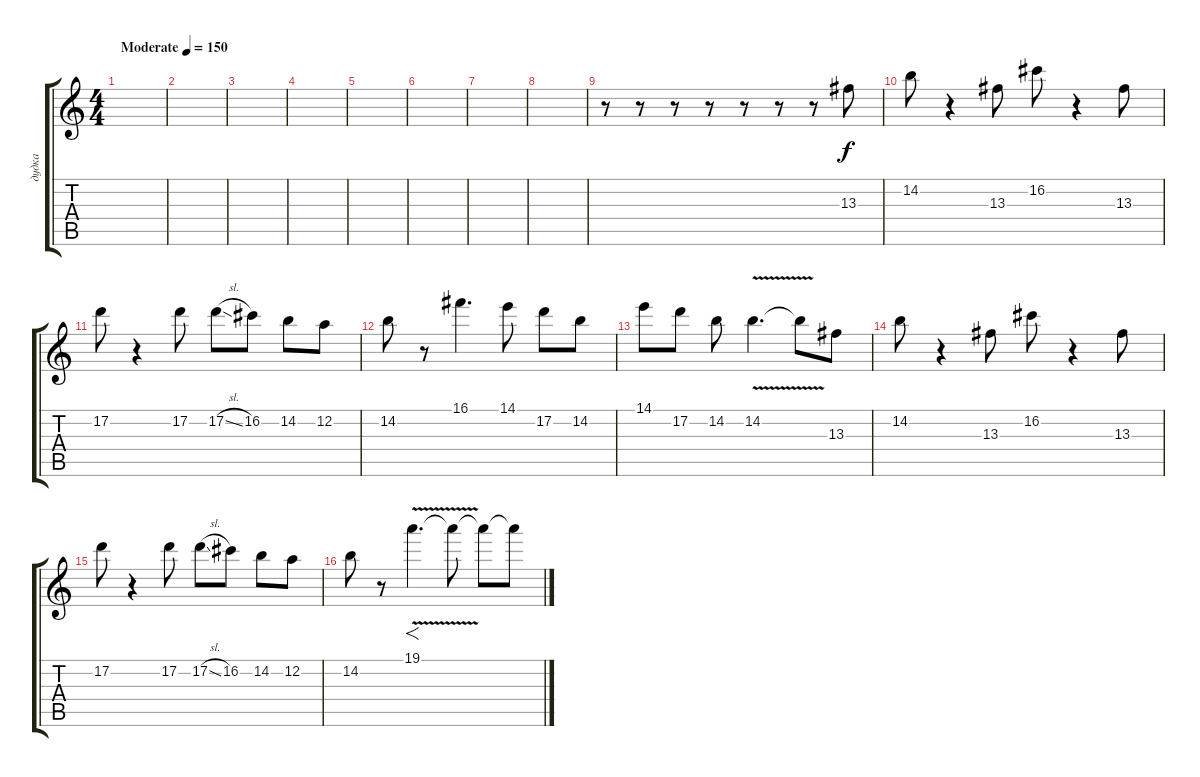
\track ("дудка" "дудка") {instrument distortionguitar}
\staff {score tabs}
\tuning (D4 A3 F3 C3 G2 D2) {hide}
\ts (4 4)
\tempo (150 "Moderate")
\clef g2
\ks c
|
|
|
|
|
|
|
|
r.8 r.8 r.8 r.8 r.8 r.8 r.8 13.3.8 |
14.2.8 r.4 13.3.8 16.2.8 r.4 13.3.8 |
17.2.8 r.4 17.2.8 17.2{sl}.8 16.2.8 14.2.8 12.2.8 |
14.2.8 r.8 16.1.4{d} 14.1.8 17.2.8 14.2.8 |
14.1.8 17.2.8 14.2.8 14.2{v}.4{d} 14.2{t}.8 13.3.8 |
14.2.8 r.4 13.3.8 16.2.8 r.4 13.3.8 |
17.2.8 r.4 17.2.8 17.2{sl}.8 16.2.8 14.2.8 12.2.8 |
14.2.8 r.8 19.1{v}.4{f d} 19.1{t}.8 19.1{t}.8 19.1{t}.8
